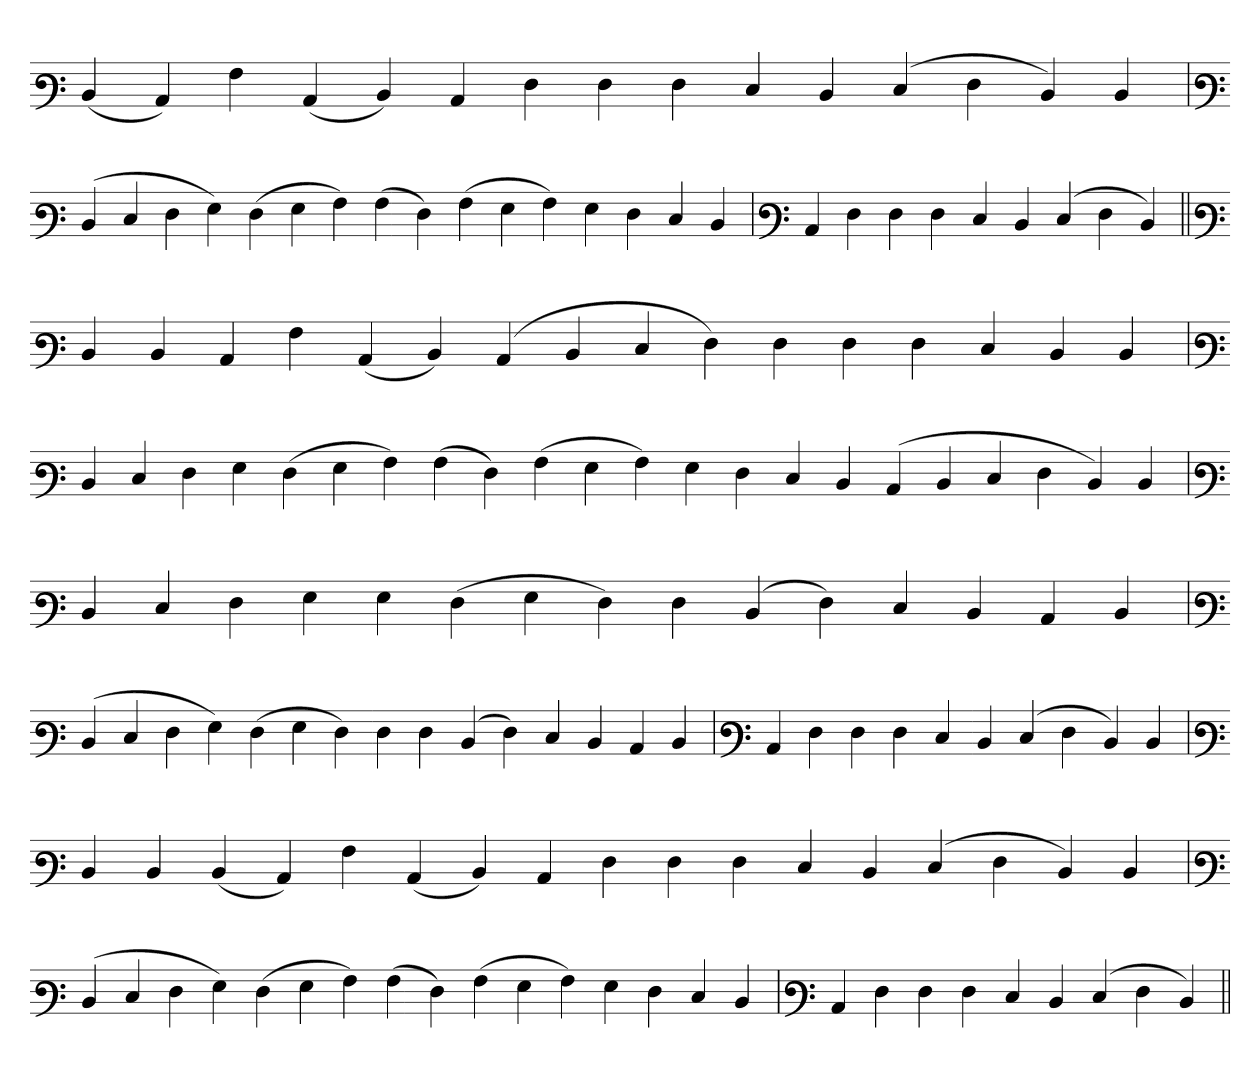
**kern
*part1
*staff1
*clefF3
=
(4D
4C)
4A
(4C
4D)
4C
4F
4F
4F
4E
4D
(4E
4F
4D)
4D
='
*clefF3
(4D
4E
4F
4G)
(4F
4G
4A)
(4A
4F)
(4A
4G
4A)
4G
4F
4E
4D
=`
*clefF3
4C
4F
4F
4F
4E
4D
(4E
4F
4D)
=||
*clefF3
4D
4D
4C
4A
(4C
4D)
(4C
4D
4E
4F)
4F
4F
4F
4E
4D
4D
='
*clefF3
4D
4E
4F
4G
(4F
4G
4A)
(4A
4F)
(4A
4G
4A)
4G
4F
4E
4D
(4C
4D
4E
4F
4D)
4D
='
*clefF3
4D
4E
4F
4G
4G
(4F
4G
4F)
4F
(4D
4F)
4E
4D
4C
4D
=`
*clefF3
(4D
4E
4F
4G)
(4F
4G
4F)
4F
4F
(4D
4F)
4E
4D
4C
4D
=`
*clefF3
4C
4F
4F
4F
4E
4D
(4E
4F
4D)
4D
=
*clefF3
4D
4D
(4D
4C)
4A
(4C
4D)
4C
4F
4F
4F
4E
4D
(4E
4F
4D)
4D
='
*clefF3
(4D
4E
4F
4G)
(4F
4G
4A)
(4A
4F)
(4A
4G
4A)
4G
4F
4E
4D
=`
*clefF3
4C
4F
4F
4F
4E
4D
(4E
4F
4D)
=||
*-
